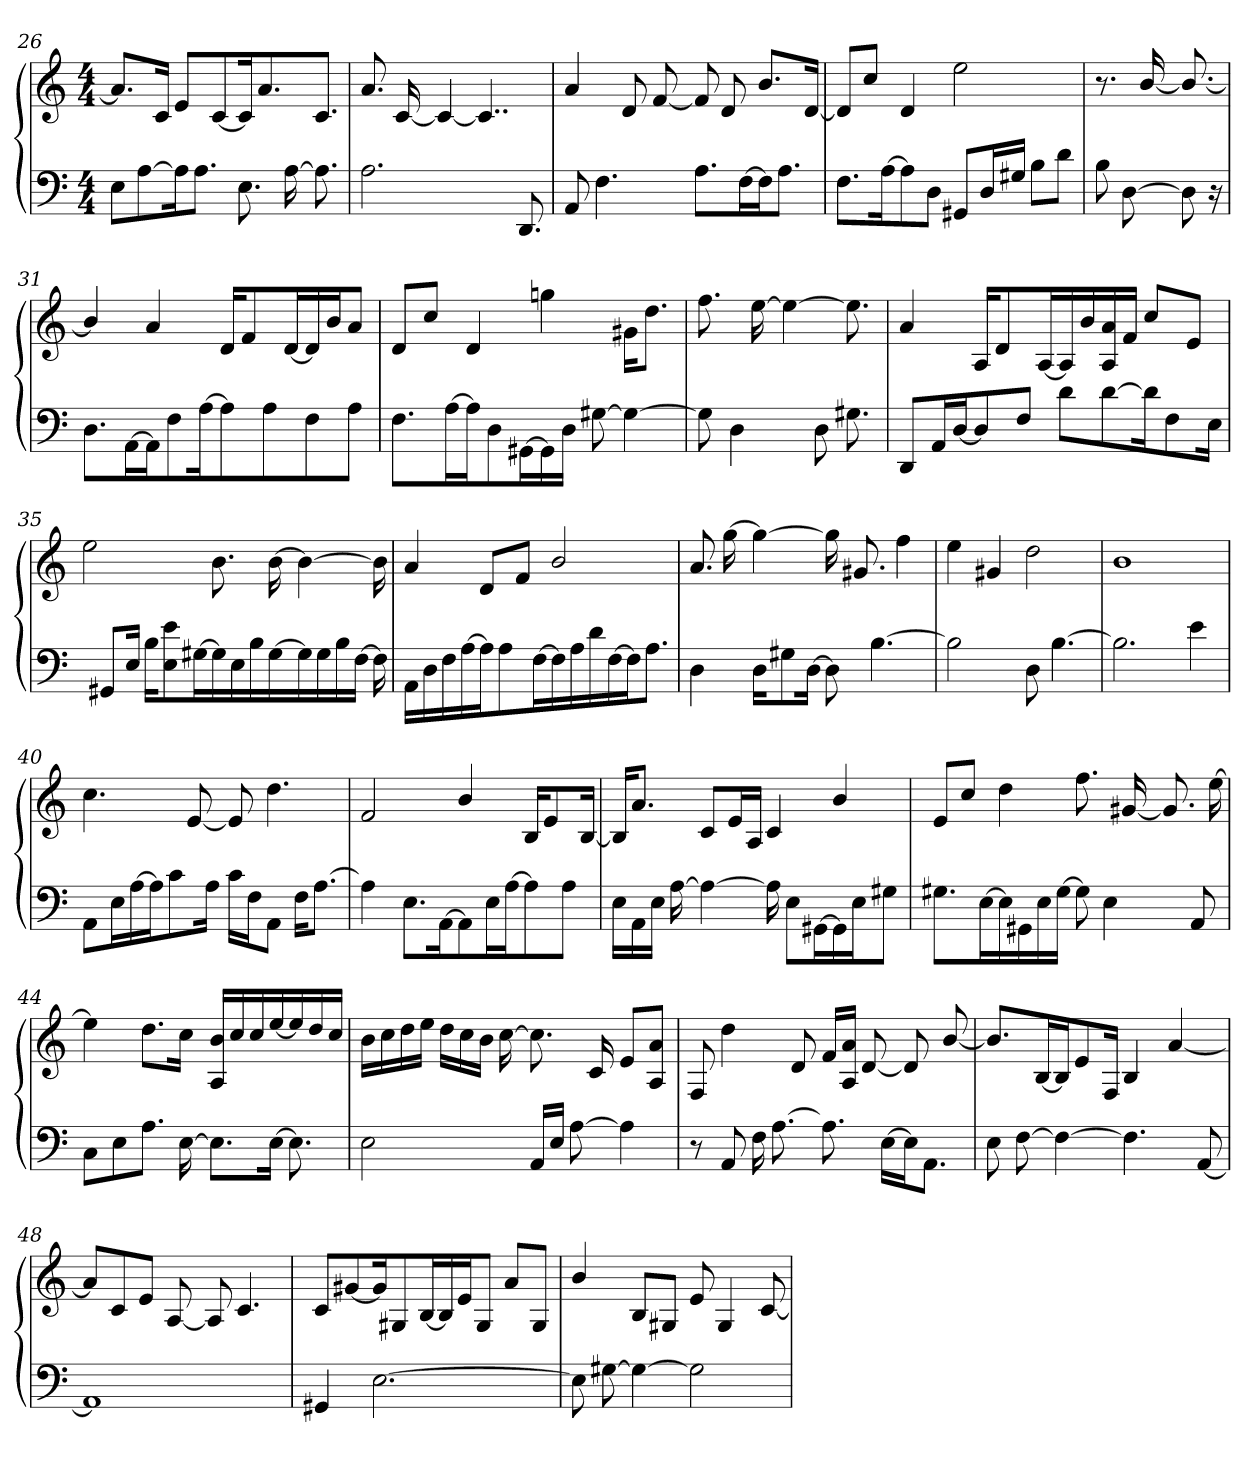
**kern	**kern
*part1	*part1
*staff2	*staff1
*clefF4	*clefG2
*k[]	*k[]
*C:	*C:
*M4/4	*M4/4
=26	=26
8E\L	8.a/L]
[>8A\	.
.	16c/Jk
16A\K]	8e/L
8.A\J	.
.	[<8c/
8.E\	16c/K]
.	8.a/
[>16A\	.
8.A\]	8.c/J
=27	=27
2.A\	8.a/
.	[<16c/
.	4c/_<
.	4..c/]
8.DD/	.
!!LO:LB:g=z
=28	=28
8AA/	4a/
4.F\	.
.	8d/
.	[<8f/
8.A\L	8f/]
.	8d/
[>16F\L	.
16F\J]	8.b/L
8.A\J	.
.	[<16d/Jk
=29	=29
8.F\L	8d/L]
.	8cc/J
[>16A\k	.
8A\]	4d/
8D\J	.
8GG#X/L	2ee\
16D/L	.
16G#X/JJ	.
8B\L	.
8d\J	.
=30	=30
8B\	8.r
[>8D\	.
.	[<16b/
8D\]	8.b/_<
16r	.
=31	=31
8.D\L	4b/]
[>16AA\L	.
16AA\J]	4a/
8F\	.
[>16A\k	.
8A\]	16d/KL
.	8f/
8A\	.
.	[<16d/K
8F\	16d/]
.	16b/K
8A\J	8a/J
!!LO:LB:g=z
=32	=32
8.F\L	8d/L
.	8cc/J
[>16A\L	.
16A\J]	4d/
8D\	.
[>16GG#X\L	.
16GG#\]	4ggn\
16D\JJ	.
[>8G#X\	.
4G#\_>	16g#X\KL
.	8.dd\J
=33	=33
8G#\]	8.ff\
4D\	.
.	[>16ee\
.	4ee\_>
8D\	.
8.G#X\	8.ee\]
=34	=34
8DD/L	4a/
16AA/L	.
[<16D/J	.
8D/]	16A/KL
.	8d/
8F/J	.
.	[<16A/L
8d\L	16A/]
.	16b/
[>8d\	16a/ 16A/
.	16f/JJ
16d\K]	8cc/L
8F\	.
.	8e/J
16E\Jk	.
!!LO:PB:g=z
=35	=35
16ryy	2ee\
8GG#X/L	.
16E/Jk	.
16B\KL	.
8e\ 8E\	.
[>16G#X\L	.
16G#\]	8.b\
16E\	.
16B\	.
[>16G#\	[>16b\
16G#\]	4b\_>
16G#\	.
16B\	.
[>16F\JJ	.
16F\]	16b\]
=36	=36
16AA\LL	4a/
16D\	.
16F\	.
[>16A\	.
16A\J]	8d/L
8A\	.
.	8f/J
[>16F\L	.
16F\]	2b/
16A\	.
16d\	.
[>16F\	.
16F\J]	.
8.A\J	.
=37	=37
4D\	8.a/
.	[>16gg\
16D\KL	4gg\_>
8G#X\	.
[>16D\Jk	.
8D\]	16gg\]
.	8.g#X/
[>4.B\	.
.	4ff\
!!LO:LB:g=z
=38	=38
2B\]	4ee\
.	4g#X/
8D\	2dd\
[>4.B\	.
=39	=39
2.B\]	1b
4e\	.
=40	=40
8AA\L	4.cc\
16E\L	.
[>16A\	.
16A\J]	.
8c\	.
.	[<8e/
16A\Jk	.
16c\LL	8e/]
16F\J	.
8AA\J	4.dd\
16F\KL	.
[>8.A\J	.
=41	=41
4A\]	2f/
8.E\L	.
[>16AA\k	.
8AA\]	4b/
16E\L	.
[>16A\J	.
8A\]	16B/KL
.	8e/
8A\J	.
.	[<16B/Jk
!!LO:LB:g=z
=42	=42
16E\LL	16B/KL]
16AA\	8.a/J
16E\JJ	.
[>16A\	.
4A\_>	8c/L
.	16e/L
.	16A/JJ
16A\]	4c/
8E\L	.
[>16GG#X\K	.
16GG#\]	4b/
16E\K	.
8G#X\J	.
=43	=43
8.G#X\L	8e/L
.	8cc/J
[>16E\L	.
16E\]	4dd\
16GG#X\	.
16E\	.
[>16G#\JJ	.
8G#\]	8.ff\
4E\	.
.	[<16g#X/
.	8.g#/]
8AA/	.
.	[>16ee\
=44	=44
8C\L	4ee\]
8E\	.
8.A\J	8.dd\L
[>16E\	16cc\Jk
8.E\L]	16b/ 16A/LL
.	16cc/
.	16cc/
[>16E\Jk	[<16ee/
8.E\]	16ee/]
.	16dd/
.	16cc/JJ
!!LO:LB:g=z
=45	=45
2E\	16b\LL
.	16cc\
.	16dd\
.	16ee\JJ
.	16dd\LL
.	16cc\
.	16b\JJ
.	[>16cc\
16AA/LL	8.cc\]
16E/JJ	.
[>8A\	.
.	16c/
4A\]	8e/L
.	8a/ 8A/J
=46	=46
8r	8F/
8AA/	4dd\
16F\	.
[>8.A\	.
.	8d/
8.A\]	16f/LL
.	16a/ 16A/JJ
.	[<8d/
[>16E\LL	.
16E\J]	8d/]
8.AA\J	.
.	[<8b/
=47	=47
8E\	8.b/L]
[>8F\	.
.	[<16B/L
4F\_>	16B/J]
.	8e/
.	16F/Jk
4.F\]	4B/
.	[<4a/
[<8AA/	.
!!LO:LB:g=z
=48	=48
1AA]	8a/L]
.	8c/
.	8e/J
.	[<8A/
.	8A/]
.	4.c/
=49	=49
4GG#X/	8c/L
.	[<8g#X/
[>2.E\	16g#/K]
.	8G#X/
.	[<16B/K
.	16B/]
.	16e/K
.	8G#/J
.	8a/L
.	8G#/J
=50	=50
8E\]	4b/
[>8G#X\	.
4G#\_>	8B/L
.	8G#X/J
2G#\]	8e/
.	4G#/
.	[<8c/
=	=
*-	*-
